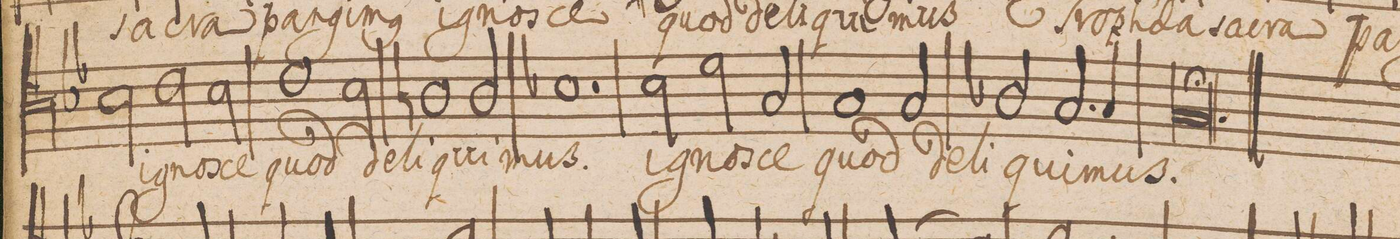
**kern	**text	**dynam
*I"Tenore	*	*
*clefC4	*	*
*k[b-e-]	*	*
*M3/2	*	*
2B-\	i-	.
2c\	-gnos-	.
2B-\	-ce	.
=39	=39	=39
1c	quod	.
2B-\	de-	.
=40	=40	=40
1An	-li-	.
2A/	-qui-	.
=41	=41	=41
1.B-X	-mus.	.
=42	=42	=42
2B-\	i-	.
2d\	-gnos-	.
2G/	-ce	.
=43	=43	=43
1G	quod	.
2G/	de-	.
=44	=44	=44
2A-X/	-li-	.
2.G/	.	.
4G/	-qui-	.
=45	=45	=45
0.G;	-mus.	.
=47||	=47||	=47||
*-	*-	*-
